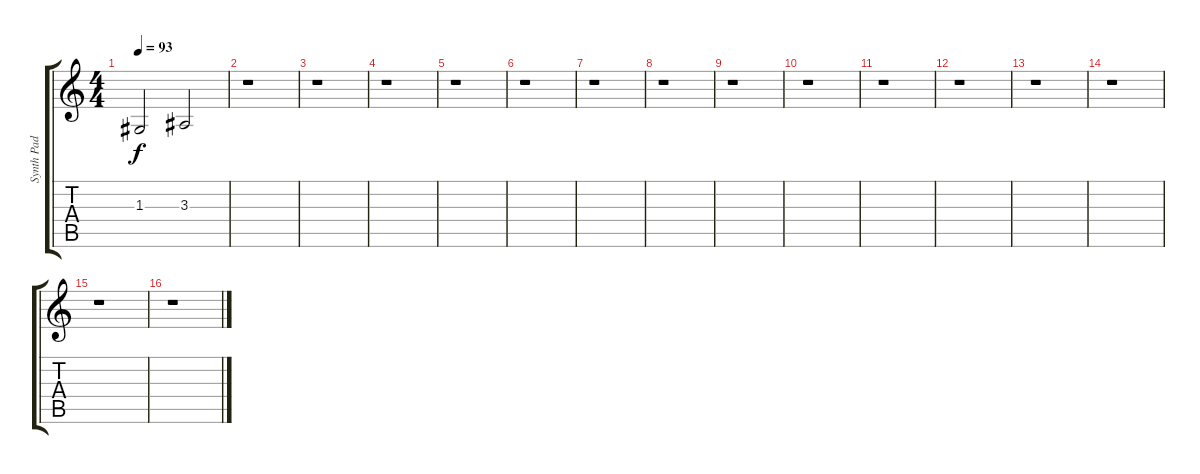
\track ("Synth Pad" "Synth Pad") {instrument pad2warm}
\staff {score tabs}
\tuning (E4 B3 G3 D3 A2 E2) {hide}
\ts (4 4)
\tempo 93
\clef g2
\ks c
1.3.2{dy f} 3.3.2 |
r.1 |
r.1 |
r.1 |
r.1 |
r.1 |
r.1 |
r.1 |
r.1 |
r.1 |
r.1 |
r.1 |
r.1 |
r.1 |
r.1 |
r.1
